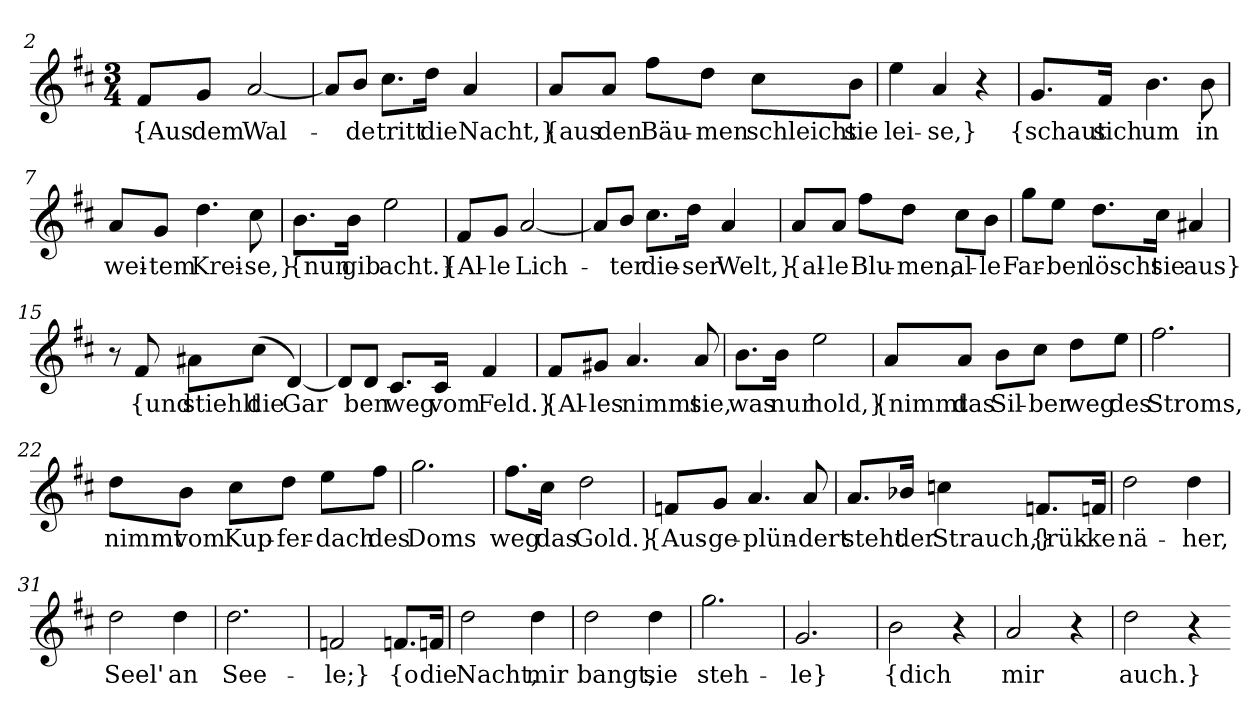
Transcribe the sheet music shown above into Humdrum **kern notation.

**kern	**text
*part1	*part1
*staff1	*staff1
*clefG2	*
*k[f#c#]	*
*M3/4	*
=2	=2
8f#/L	{Aus
8g/J	dem
[2a	Wal-
=3	=3
8a/L]	.
8b/J	-de
8.cc#\L	tritt
16dd\Jk	die
4a	Nacht,}
=4	=4
8a/L	{aus
8a/J	den
8ff#\L	Bäu-
8dd\J	-men
8cc#\L	schleicht
8b\J	sie
=5	=5
4ee	lei-
4a	-se,}
4r	.
=6	=6
8.g/L	{schaut
16f#/Jk	sich
4.b	um
8b	in
=7	=7
8a/L	wei-
8g/J	-tem
4.dd	Krei-
8cc#	-se,}
=8	=8
8.b\L	{nun
16b\Jk	gib
2ee	acht.}
=10	=10
8f#/L	{Al-
8g/J	-le
[2a	Lich-
=11	=11
8a/L]	.
8b/J	-ter
8.cc#\L	die-
16dd\Jk	-ser
4a	Welt,}
=12	=12
8a/L	{al-
8a/J	-le
8ff#\L	Blu-
8dd\J	-men,
8cc#\L	al-
8b\J	-le
=13	=13
8gg\L	Far-
8ee\J	-ben
8.dd\L	löscht
16cc#\Jk	sie
4a#X	aus}
=15	=15
8r	.
8f#	{und
8a#X\L	stiehlt
(8cc#\J	die
[4d)	Gar
=16	=16
8d/L]	.
8d/J	-ben
8.c#/L	weg
16c#/Jk	vom
4f#	Feld.}
=18	=18
8f#/L	{Al-
8g#X/J	-les
4.a	nimmt
8a	sie,
=19	=19
8.b\L	was
16b\Jk	nur
2ee	hold,}
=20	=20
8a/L	{nimmt
8a/J	das
8b\L	Sil-
8cc#\J	-ber
8dd\L	weg
8ee\J	des
=21	=21
2.ff#	Stroms,
=22	=22
8dd\L	nimmt
8b\J	vom
8cc#\L	Kup-
8dd\J	-fer-
8ee\L	-dach
8ff#\J	des
=23	=23
2.gg	Doms
=24	=24
8.ff#\L	weg
16cc#\Jk	das
2dd	Gold.}
=28	=28
8fn/L	{Aus-
8g/J	-ge-
4.a	-plün-
8a	-dert
=29	=29
8.a/L	steht
16b-X/Jk	der
4ccn	Strauch,}
8.fn/L	{rük-
16fn/Jk	-ke
=30	=30
2dd	nä-
4dd	-her,
=31	=31
2dd	Seel'
4dd	an
=32	=32
2.dd	See-
=33	=33
2fn	-le;}
8.fn/L	{o
16fn/Jk	die
=34	=34
2dd	Nacht,
4dd	mir
=35	=35
2dd	bangt,
4dd	sie
=36	=36
2.gg	steh-
=37	=37
2.g	-le}
=38	=38
2b	{dich
4r	.
=39	=39
2a	mir
4r	.
=40	=40
2dd	auch.}
4r	.
=-	=-
*-	*-
